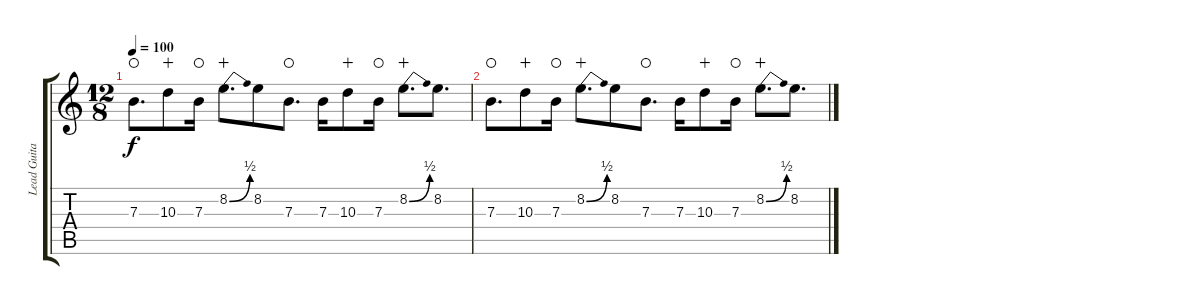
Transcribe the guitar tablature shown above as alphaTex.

\track ("Lead Guitar" "Lead Guita") {instrument distortionguitar}
\staff {score tabs}
\tuning (Db4 Ab3 E3 B2 Gb2 B1) {hide}
\ts (12 8)
\tempo 100
\clef g2
\ks c
7.3.8{d dy f waho} 10.3.8{wahc} 7.3.16{waho} 8.2{be (bend 0 0 60 2)}.8{d wahc} 8.2.8 7.3.8{d waho} 7.3.16 10.3.8{wahc} 7.3.16{waho} 8.2{be (bend 0 0 60 2)}.8{d wahc} 8.2.8{d} |
7.3.8{d waho} 10.3.8{wahc} 7.3.16{waho} 8.2{be (bend 0 0 60 2)}.8{d wahc} 8.2.8 7.3.8{d waho} 7.3.16 10.3.8{wahc} 7.3.16{waho} 8.2{be (bend 0 0 60 2)}.8{d wahc} 8.2.8{d}
